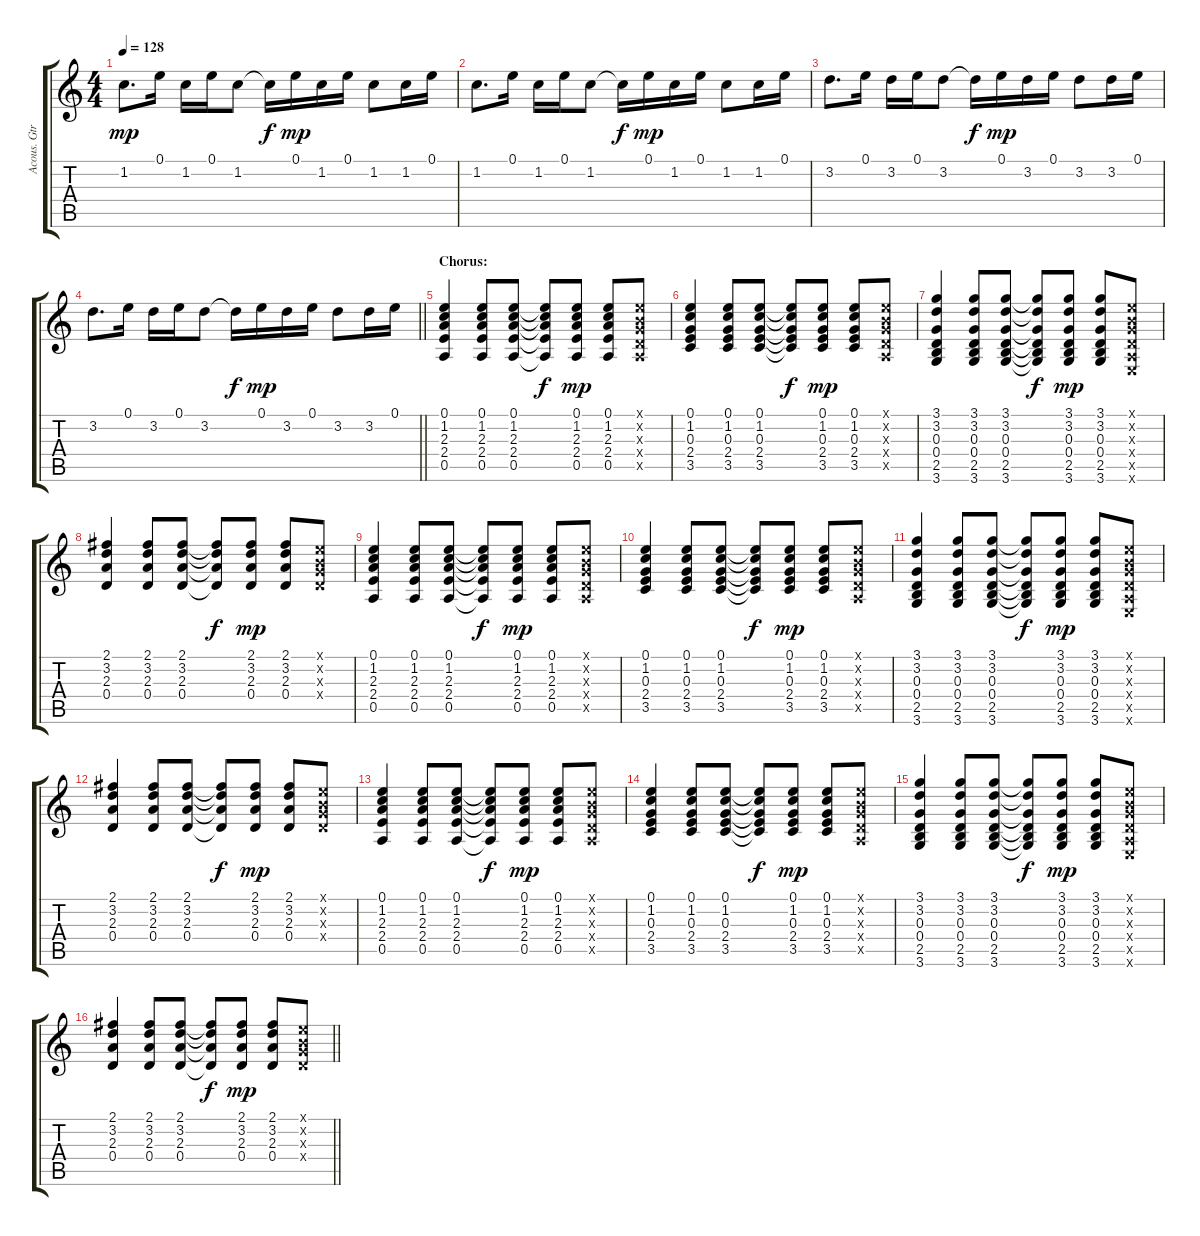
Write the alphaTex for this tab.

\track ("Acous. Gtr. 2" "Acous. Gtr") {instrument acousticguitarsteel}
\staff {score tabs}
\tuning (E4 B3 G3 D3 A2 E2) {hide}
\ts (4 4)
\tempo 128
\clef g2
\ks c
1.2.8{d dy mp} 0.1.16 1.2.16 0.1.16 1.2.8 1.2{t}.16{dy f} 0.1.16{dy mp} 1.2.16 0.1.16 1.2.8 1.2.16 0.1.16 |
1.2.8{d} 0.1.16 1.2.16 0.1.16 1.2.8 1.2{t}.16{dy f} 0.1.16{dy mp} 1.2.16 0.1.16 1.2.8 1.2.16 0.1.16 |
3.2.8{d} 0.1.16 3.2.16 0.1.16 3.2.8 3.2{t}.16{dy f} 0.1.16{dy mp} 3.2.16 0.1.16 3.2.8 3.2.16 0.1.16 |
\barLineRight lightlight
3.2.8{d} 0.1.16 3.2.16 0.1.16 3.2.8 3.2{t}.16{dy f} 0.1.16{dy mp} 3.2.16 0.1.16 3.2.8 3.2.16 0.1.16 |
\section ("" "Chorus:")
(0.1 1.2 2.3 2.4 0.5).4 (0.1 1.2 2.3 2.4 0.5).8 (0.1 1.2 2.3 2.4 0.5).8 (0.1{t} 1.2{t} 2.3{t} 2.4{t} 0.5{t}).8{dy f} (0.1 1.2 2.3 2.4 0.5).8{dy mp} (0.1 1.2 2.3 2.4 0.5).8 (0.1{x} 0.2{x} 0.3{x} 0.4{x} 0.5{x}).8 |
(0.1 1.2 0.3 2.4 3.5).4 (0.1 1.2 0.3 2.4 3.5).8 (0.1 1.2 0.3 2.4 3.5).8 (0.1{t} 1.2{t} 0.3{t} 2.4{t} 3.5{t}).8{dy f} (0.1 1.2 0.3 2.4 3.5).8{dy mp} (0.1 1.2 0.3 2.4 3.5).8 (0.1{x} 0.2{x} 0.3{x} 0.4{x} 0.5{x}).8 |
(3.1 3.2 0.3 0.4 2.5 3.6).4 (3.1 3.2 0.3 0.4 2.5 3.6).8 (3.1 3.2 0.3 0.4 2.5 3.6).8 (3.1{t} 3.2{t} 0.3{t} 0.4{t} 2.5{t} 3.6{t}).8{dy f} (3.1 3.2 0.3 0.4 2.5 3.6).8{dy mp} (3.1 3.2 0.3 0.4 2.5 3.6).8 (0.1{x} 0.2{x} 0.3{x} 0.4{x} 0.5{x} 0.6{x}).8 |
(2.1 3.2 2.3 0.4).4 (2.1 3.2 2.3 0.4).8 (2.1 3.2 2.3 0.4).8 (2.1{t} 3.2{t} 2.3{t} 0.4{t}).8{dy f} (2.1 3.2 2.3 0.4).8{dy mp} (2.1 3.2 2.3 0.4).8 (0.1{x} 0.2{x} 0.3{x} 0.4{x}).8 |
(0.1 1.2 2.3 2.4 0.5).4 (0.1 1.2 2.3 2.4 0.5).8 (0.1 1.2 2.3 2.4 0.5).8 (0.1{t} 1.2{t} 2.3{t} 2.4{t} 0.5{t}).8{dy f} (0.1 1.2 2.3 2.4 0.5).8{dy mp} (0.1 1.2 2.3 2.4 0.5).8 (0.1{x} 0.2{x} 0.3{x} 0.4{x} 0.5{x}).8 |
(0.1 1.2 0.3 2.4 3.5).4 (0.1 1.2 0.3 2.4 3.5).8 (0.1 1.2 0.3 2.4 3.5).8 (0.1{t} 1.2{t} 0.3{t} 2.4{t} 3.5{t}).8{dy f} (0.1 1.2 0.3 2.4 3.5).8{dy mp} (0.1 1.2 0.3 2.4 3.5).8 (0.1{x} 0.2{x} 0.3{x} 0.4{x} 0.5{x}).8 |
(3.1 3.2 0.3 0.4 2.5 3.6).4 (3.1 3.2 0.3 0.4 2.5 3.6).8 (3.1 3.2 0.3 0.4 2.5 3.6).8 (3.1{t} 3.2{t} 0.3{t} 0.4{t} 2.5{t} 3.6{t}).8{dy f} (3.1 3.2 0.3 0.4 2.5 3.6).8{dy mp} (3.1 3.2 0.3 0.4 2.5 3.6).8 (0.1{x} 0.2{x} 0.3{x} 0.4{x} 0.5{x} 0.6{x}).8 |
(2.1 3.2 2.3 0.4).4 (2.1 3.2 2.3 0.4).8 (2.1 3.2 2.3 0.4).8 (2.1{t} 3.2{t} 2.3{t} 0.4{t}).8{dy f} (2.1 3.2 2.3 0.4).8{dy mp} (2.1 3.2 2.3 0.4).8 (0.1{x} 0.2{x} 0.3{x} 0.4{x}).8 |
(0.1 1.2 2.3 2.4 0.5).4 (0.1 1.2 2.3 2.4 0.5).8 (0.1 1.2 2.3 2.4 0.5).8 (0.1{t} 1.2{t} 2.3{t} 2.4{t} 0.5{t}).8{dy f} (0.1 1.2 2.3 2.4 0.5).8{dy mp} (0.1 1.2 2.3 2.4 0.5).8 (0.1{x} 0.2{x} 0.3{x} 0.4{x} 0.5{x}).8 |
(0.1 1.2 0.3 2.4 3.5).4 (0.1 1.2 0.3 2.4 3.5).8 (0.1 1.2 0.3 2.4 3.5).8 (0.1{t} 1.2{t} 0.3{t} 2.4{t} 3.5{t}).8{dy f} (0.1 1.2 0.3 2.4 3.5).8{dy mp} (0.1 1.2 0.3 2.4 3.5).8 (0.1{x} 0.2{x} 0.3{x} 0.4{x} 0.5{x}).8 |
(3.1 3.2 0.3 0.4 2.5 3.6).4 (3.1 3.2 0.3 0.4 2.5 3.6).8 (3.1 3.2 0.3 0.4 2.5 3.6).8 (3.1{t} 3.2{t} 0.3{t} 0.4{t} 2.5{t} 3.6{t}).8{dy f} (3.1 3.2 0.3 0.4 2.5 3.6).8{dy mp} (3.1 3.2 0.3 0.4 2.5 3.6).8 (0.1{x} 0.2{x} 0.3{x} 0.4{x} 0.5{x} 0.6{x}).8 |
\barLineRight lightlight
(2.1 3.2 2.3 0.4).4 (2.1 3.2 2.3 0.4).8 (2.1 3.2 2.3 0.4).8 (2.1{t} 3.2{t} 2.3{t} 0.4{t}).8{dy f} (2.1 3.2 2.3 0.4).8{dy mp} (2.1 3.2 2.3 0.4).8 (0.1{x} 0.2{x} 0.3{x} 0.4{x}).8
